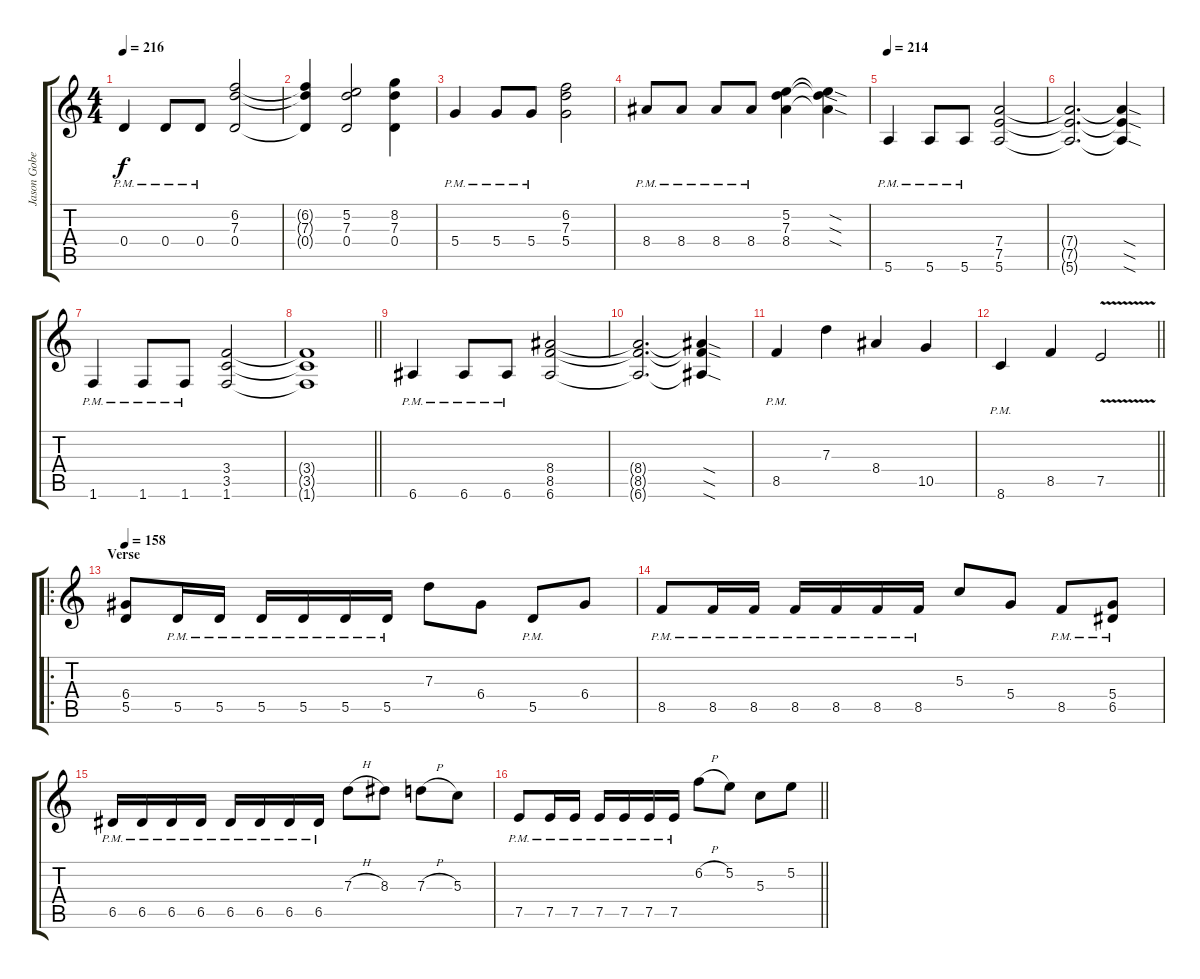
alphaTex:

\track ("Jason Gobel" "Jason Gobe") {instrument distortionguitar}
\staff {score tabs}
\tuning (E4 B3 G3 D3 A2 E2) {hide}
\ts (4 4)
\tempo 216
\clef g2
\ks c
0.4{pm}.4{dy f} 0.4{pm}.8 0.4{pm}.8 (6.2 7.3 0.4).2 |
(6.2{t} 7.3{t} 0.4{t}).4 (5.2 7.3 0.4).2 (8.2 7.3 0.4).4 |
5.4{pm}.4 5.4{pm}.8 5.4{pm}.8 (6.2 7.3 5.4).2 |
8.4{pm}.8 8.4{pm}.8 8.4{pm}.8 8.4{pm}.8 (5.2 7.3 8.4).4 (5.2{sod t} 7.3{sod t} 8.4{sod t}).4 |
\tempo 214
5.6{pm}.4 5.6{pm}.8 5.6{pm}.8 (7.4 7.5 5.6).2 |
(7.4{t} 7.5{t} 5.6{t}).2{d} (7.4{sod t} 7.5{sod t} 5.6{sod t}).4 |
1.6{pm}.4 1.6{pm}.8 1.6{pm}.8 (3.4 3.5 1.6).2 |
\barLineRight lightlight
(3.4{t} 3.5{t} 1.6{t}).1 |
6.6{pm}.4 6.6{pm}.8 6.6{pm}.8 (8.4 8.5 6.6).2 |
(8.4{t} 8.5{t} 6.6{t}).2{d} (8.4{sod t} 8.5{sod t} 6.6{sod t}).4 |
8.5{pm}.4 7.3.4 8.4.4 10.5.4 |
\barLineRight lightlight
8.6{pm}.4 8.5.4 7.5{v}.2 |
\ro
\section ("" "Verse")
\tempo 158
(6.4 5.5).8 5.5{pm}.16 5.5{pm}.16 5.5{pm}.16 5.5{pm}.16 5.5{pm}.16 5.5{pm}.16 7.3.8 6.4.8 5.5{pm}.8 6.4.8 |
8.5{pm}.8 8.5{pm}.16 8.5{pm}.16 8.5{pm}.16 8.5{pm}.16 8.5{pm}.16 8.5{pm}.16 5.3.8 5.4.8 8.5{pm}.8 (5.4{pm} 6.5{pm}).8 |
6.5{pm}.16 6.5{pm}.16 6.5{pm}.16 6.5{pm}.16 6.5{pm}.16 6.5{pm}.16 6.5{pm}.16 6.5{pm}.16 7.3{h}.8 8.3.8 7.3{h}.8 5.3.8 |
\barLineRight lightlight
7.5{pm}.8 7.5{pm}.16 7.5{pm}.16 7.5{pm}.16 7.5{pm}.16 7.5{pm}.16 7.5{pm}.16 6.2{h}.8 5.2.8 5.3.8 5.2.8
